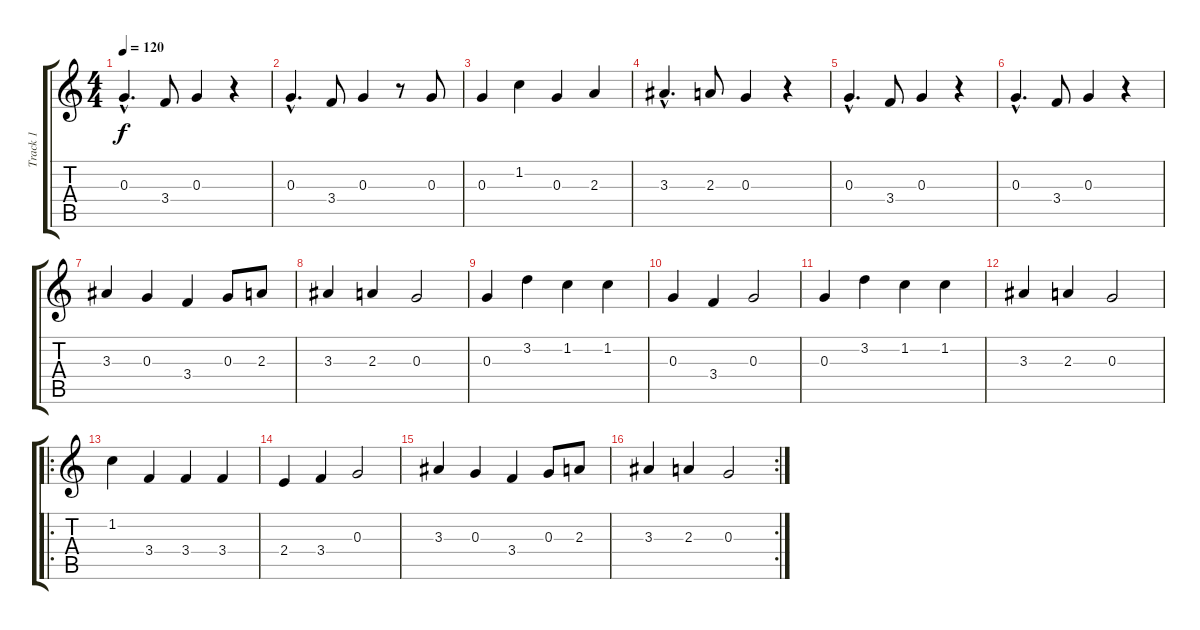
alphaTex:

\track ("Track 1" "Track 1") {instrument overdrivenguitar}
\staff {score tabs}
\tuning (E4 B3 G3 D3 A2 E2) {hide}
\ts (4 4)
\tempo 120
\clef g2
\ks c
0.3{hac}.4{d dy f instrument overdrivenguitar} 3.4.8 0.3.4 r.4 |
0.3{hac}.4{d} 3.4.8 0.3.4 r.8 0.3.8 |
0.3.4 1.2.4 0.3.4 2.3.4 |
3.3{hac}.4{d} 2.3.8 0.3.4 r.4 |
0.3{hac}.4{d} 3.4.8 0.3.4 r.4 |
0.3{hac}.4{d} 3.4.8 0.3.4 r.4 |
3.3.4 0.3.4 3.4.4 0.3.8 2.3.8 |
3.3.4 2.3.4 0.3.2 |
0.3.4 3.2.4 1.2.4 1.2.4 |
0.3.4 3.4.4 0.3.2 |
0.3.4 3.2.4 1.2.4 1.2.4 |
3.3.4 2.3.4 0.3.2 |
\ro
1.2.4 3.4.4 3.4.4 3.4.4 |
2.4.4 3.4.4 0.3.2 |
3.3.4 0.3.4 3.4.4 0.3.8 2.3.8 |
\rc 2
3.3.4 2.3.4 0.3.2
